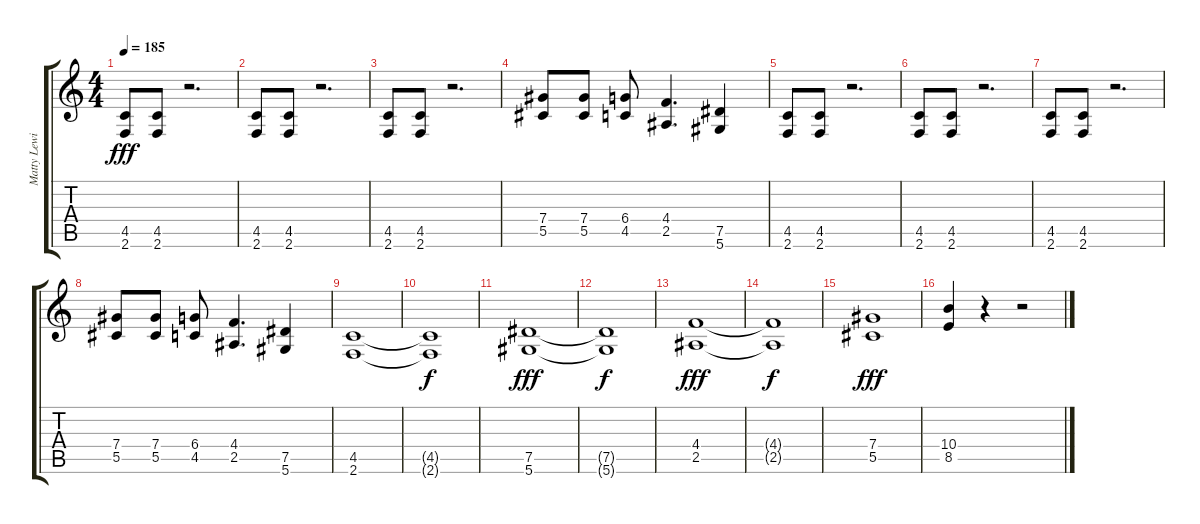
\track ("Matty Lewis" "Matty Lewi") {instrument overdrivenguitar}
\staff {score tabs}
\tuning (Eb4 Bb3 Gb3 Db3 Ab2 Eb2) {hide}
\ts (4 4)
\tempo 185
\clef g2
\ks c
(4.5 2.6).8{dy fff} (4.5 2.6).8 r.2{d} |
(4.5 2.6).8 (4.5 2.6).8 r.2{d} |
(4.5 2.6).8 (4.5 2.6).8 r.2{d} |
(7.4 5.5).8 (7.4 5.5).8 (6.4 4.5).8 (4.4 2.5).4{d} (7.5 5.6).4 |
(4.5 2.6).8 (4.5 2.6).8 r.2{d} |
(4.5 2.6).8 (4.5 2.6).8 r.2{d} |
(4.5 2.6).8 (4.5 2.6).8 r.2{d} |
(7.4 5.5).8 (7.4 5.5).8 (6.4 4.5).8 (4.4 2.5).4{d} (7.5 5.6).4 |
(4.5 2.6).1 |
(4.5{t} 2.6{t}).1{dy f} |
(7.5 5.6).1{dy fff} |
(7.5{t} 5.6{t}).1{dy f} |
(4.4 2.5).1{dy fff} |
(4.4{t} 2.5{t}).1{dy f} |
(7.4 5.5).1{dy fff} |
(10.4 8.5).4 r.4 r.2
